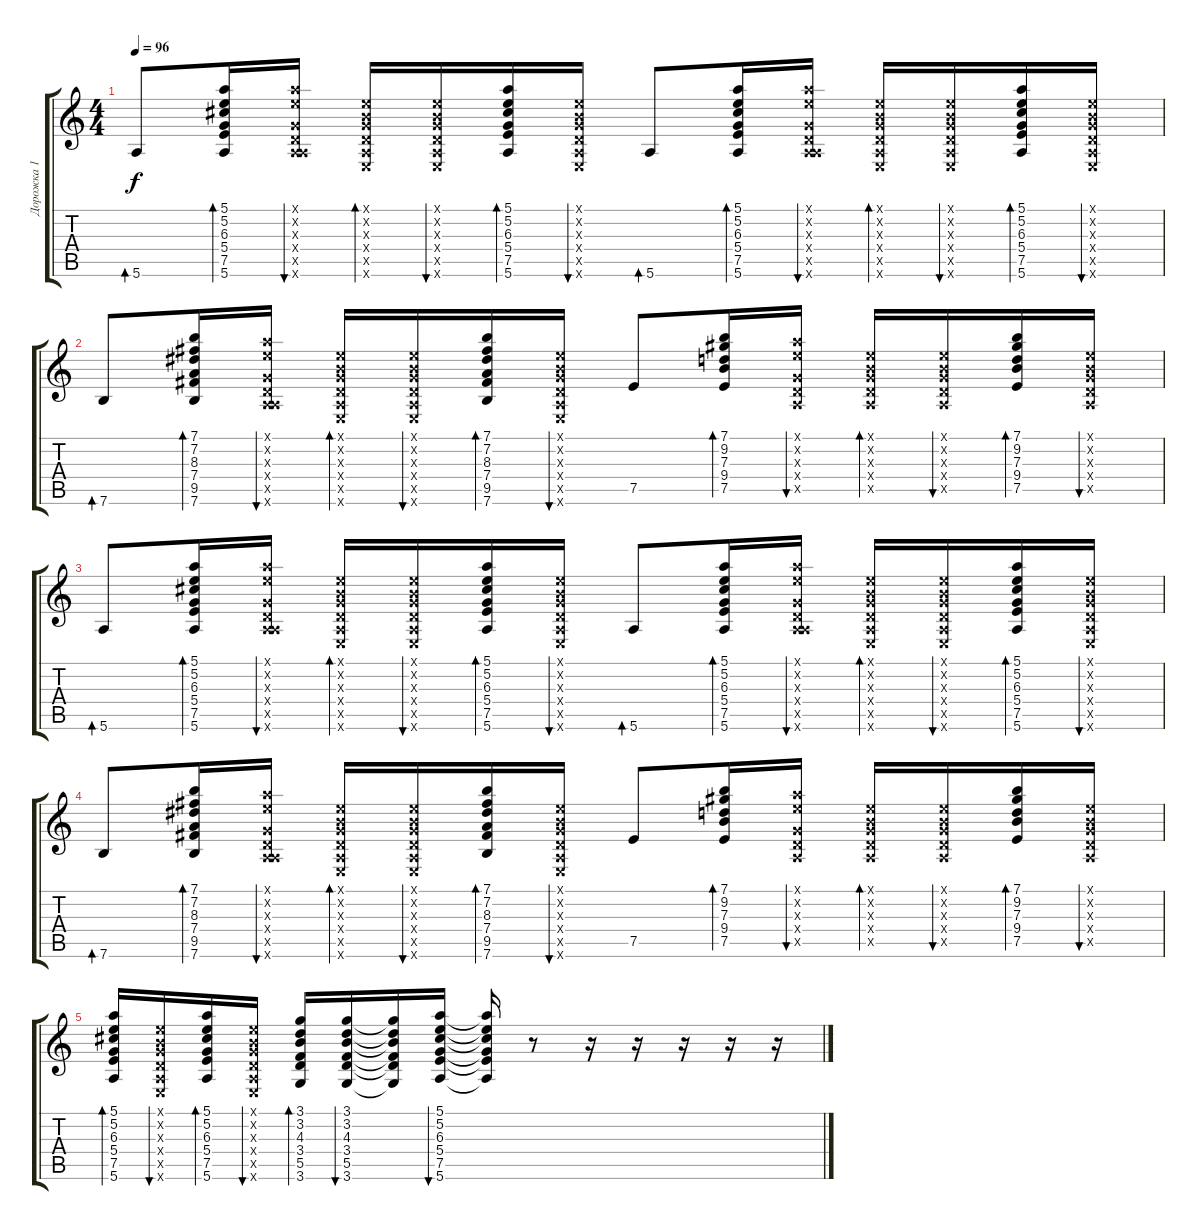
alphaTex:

\track ("Дорожка 1" "Дорожка 1") {instrument acousticguitarsteel}
\staff {score tabs}
\tuning (E4 B3 G3 D3 A2 E2) {hide}
\ts (4 4)
\tempo 96
\clef g2
\ks c
5.6.8{bd 30 dy f} (5.1 5.2 6.3 5.4 7.5 5.6).16{bd 30} (5.1{x} 5.2{x} 0.3{x} 0.4{x} 0.5{x} 5.6{x}).16{bu 30} (0.1{x} 0.2{x} 0.3{x} 0.4{x} 0.5{x} 0.6{x}).16{bd 30} (0.1{x} 0.2{x} 0.3{x} 0.4{x} 0.5{x} 0.6{x}).16{bu 30} (5.1 5.2 6.3 5.4 7.5 5.6).16{bd 30} (0.1{x} 0.2{x} 0.3{x} 0.4{x} 0.5{x} 0.6{x}).16{bu 30} 5.6.8{bd 30} (5.1 5.2 6.3 5.4 7.5 5.6).16{bd 30} (5.1{x} 5.2{x} 0.3{x} 0.4{x} 0.5{x} 5.6{x}).16{bu 30} (0.1{x} 0.2{x} 0.3{x} 0.4{x} 0.5{x} 0.6{x}).16{bd 30} (0.1{x} 0.2{x} 0.3{x} 0.4{x} 0.5{x} 0.6{x}).16{bu 30} (5.1 5.2 6.3 5.4 7.5 5.6).16{bd 30} (0.1{x} 0.2{x} 0.3{x} 0.4{x} 0.5{x} 0.6{x}).16{bu 30} |
7.6.8{bd 30} (7.1 7.2 8.3 7.4 9.5 7.6).16{bd 30} (5.1{x} 5.2{x} 0.3{x} 0.4{x} 0.5{x} 5.6{x}).16{bu 30} (0.1{x} 0.2{x} 0.3{x} 0.4{x} 0.5{x} 0.6{x}).16{bd 30} (0.1{x} 0.2{x} 0.3{x} 0.4{x} 0.5{x} 0.6{x}).16{bu 30} (7.1 7.2 8.3 7.4 9.5 7.6).16{bd 30} (0.1{x} 0.2{x} 0.3{x} 0.4{x} 0.5{x} 0.6{x}).16{bu 30} 7.5.8 (7.1 9.2 7.3 9.4 7.5).16{bd 30} (5.1{x} 5.2{x} 0.3{x} 0.4{x} 0.5{x}).16{bu 30} (0.1{x} 0.2{x} 0.3{x} 0.4{x} 0.5{x}).16{bd 30} (0.1{x} 0.2{x} 0.3{x} 0.4{x} 0.5{x}).16{bu 30} (7.1 9.2 7.3 9.4 7.5).16{bd 30} (0.1{x} 0.2{x} 0.3{x} 0.4{x} 0.5{x}).16{bu 30} |
5.6.8{bd 30} (5.1 5.2 6.3 5.4 7.5 5.6).16{bd 30} (5.1{x} 5.2{x} 0.3{x} 0.4{x} 0.5{x} 5.6{x}).16{bu 30} (0.1{x} 0.2{x} 0.3{x} 0.4{x} 0.5{x} 0.6{x}).16{bd 30} (0.1{x} 0.2{x} 0.3{x} 0.4{x} 0.5{x} 0.6{x}).16{bu 30} (5.1 5.2 6.3 5.4 7.5 5.6).16{bd 30} (0.1{x} 0.2{x} 0.3{x} 0.4{x} 0.5{x} 0.6{x}).16{bu 30} 5.6.8{bd 30} (5.1 5.2 6.3 5.4 7.5 5.6).16{bd 30} (5.1{x} 5.2{x} 0.3{x} 0.4{x} 0.5{x} 5.6{x}).16{bu 30} (0.1{x} 0.2{x} 0.3{x} 0.4{x} 0.5{x} 0.6{x}).16{bd 30} (0.1{x} 0.2{x} 0.3{x} 0.4{x} 0.5{x} 0.6{x}).16{bu 30} (5.1 5.2 6.3 5.4 7.5 5.6).16{bd 30} (0.1{x} 0.2{x} 0.3{x} 0.4{x} 0.5{x} 0.6{x}).16{bu 30} |
7.6.8{bd 30} (7.1 7.2 8.3 7.4 9.5 7.6).16{bd 30} (5.1{x} 5.2{x} 0.3{x} 0.4{x} 0.5{x} 5.6{x}).16{bu 30} (0.1{x} 0.2{x} 0.3{x} 0.4{x} 0.5{x} 0.6{x}).16{bd 30} (0.1{x} 0.2{x} 0.3{x} 0.4{x} 0.5{x} 0.6{x}).16{bu 30} (7.1 7.2 8.3 7.4 9.5 7.6).16{bd 30} (0.1{x} 0.2{x} 0.3{x} 0.4{x} 0.5{x} 0.6{x}).16{bu 30} 7.5.8 (7.1 9.2 7.3 9.4 7.5).16{bd 30} (5.1{x} 5.2{x} 0.3{x} 0.4{x} 0.5{x}).16{bu 30} (0.1{x} 0.2{x} 0.3{x} 0.4{x} 0.5{x}).16{bd 30} (0.1{x} 0.2{x} 0.3{x} 0.4{x} 0.5{x}).16{bu 30} (7.1 9.2 7.3 9.4 7.5).16{bd 30} (0.1{x} 0.2{x} 0.3{x} 0.4{x} 0.5{x}).16{bu 30} |
(5.1 5.2 6.3 5.4 7.5 5.6).16{bd 30} (0.1{x} 0.2{x} 0.3{x} 0.4{x} 0.5{x} 0.6{x}).16{bu 30} (5.1 5.2 6.3 5.4 7.5 5.6).16{bd 30} (0.1{x} 0.2{x} 0.3{x} 0.4{x} 0.5{x} 0.6{x}).16{bu 30} (3.1 3.2 4.3 3.4 5.5 3.6).16{bd 30} (3.1 3.2 4.3 3.4 5.5 3.6).16{bu 60} (3.1{t} 3.2{t} 4.3{t} 3.4{t} 5.5{t} 3.6{t}).16 (5.1 5.2 6.3 5.4 7.5 5.6).16{bu 30} (5.1{t} 5.2{t} 6.3{t} 5.4{t} 7.5{t} 5.6{t}).16 r.8 r.16 r.16 r.16 r.16 r.16
